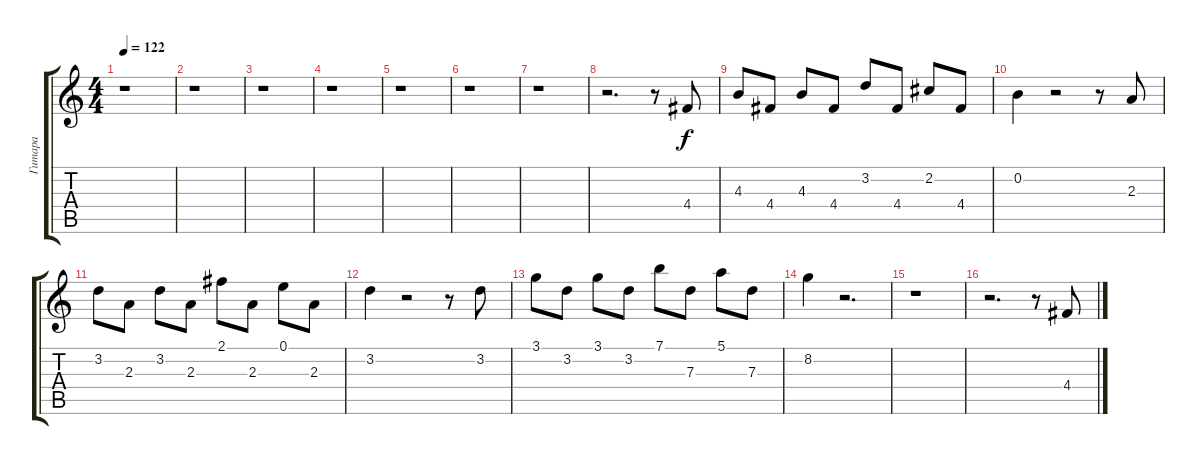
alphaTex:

\track ("Гитара" "Гитара") {instrument electricguitarclean}
\staff {score tabs}
\tuning (E4 B3 G3 D3 A2 E2) {hide}
\ts (4 4)
\tempo 122
\clef g2
\ks c
r.1{dy f instrument electricguitarclean} |
r.1 |
r.1 |
r.1 |
r.1 |
r.1 |
r.1 |
r.2{d} r.8 4.4.8 |
4.3.8 4.4.8 4.3.8 4.4.8 3.2.8 4.4.8 2.2.8 4.4.8 |
0.2.4 r.2 r.8 2.3.8 |
3.2.8 2.3.8 3.2.8 2.3.8 2.1.8 2.3.8 0.1.8 2.3.8 |
3.2.4 r.2 r.8 3.2.8 |
3.1.8 3.2.8 3.1.8 3.2.8 7.1.8 7.3.8 5.1.8 7.3.8 |
8.2.4 r.2{d} |
r.1 |
r.2{d} r.8 4.4.8
